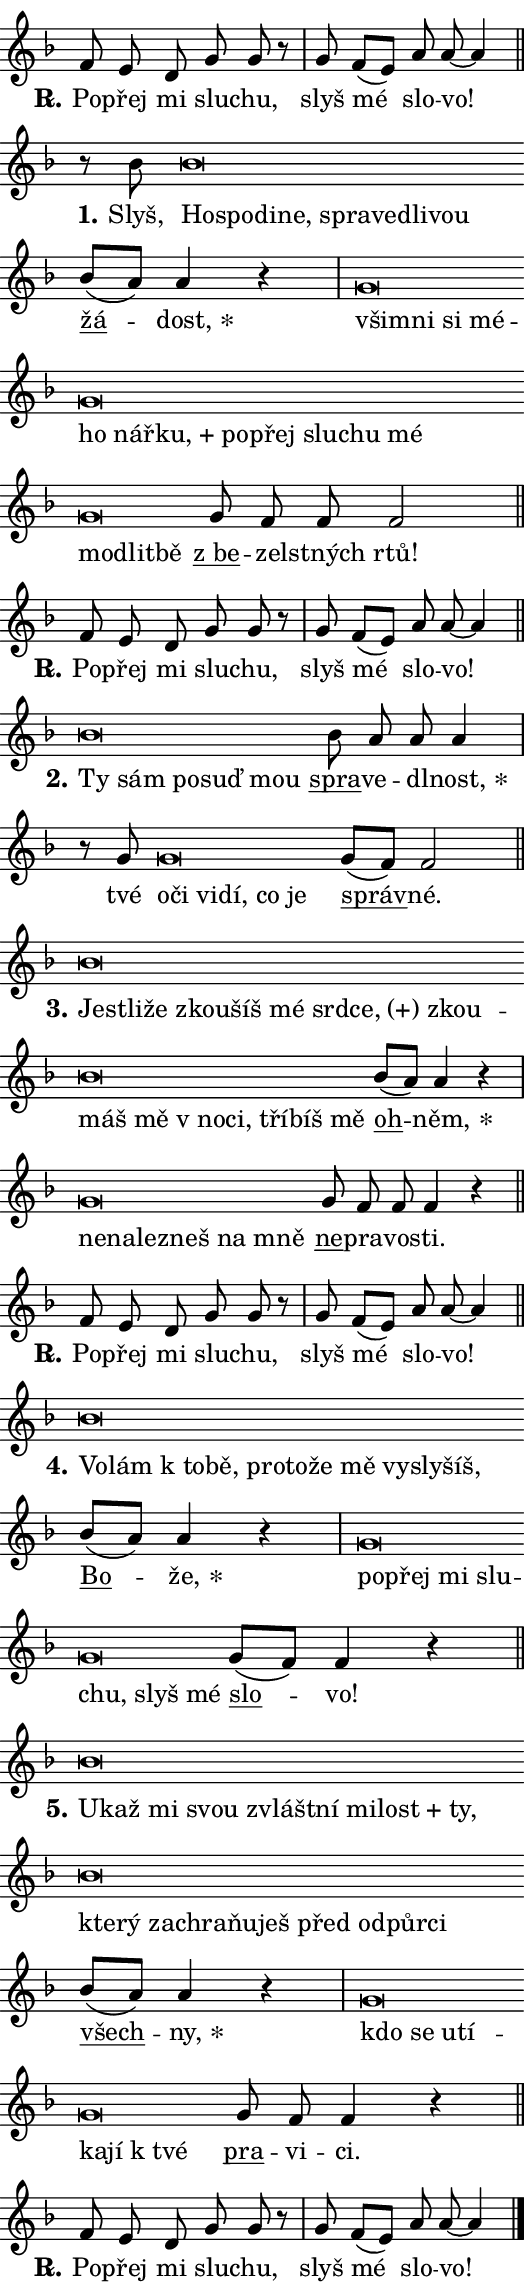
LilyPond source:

\version "2.24.0"
\header { tagline = "" }
\paper {
  indent = 0\cm
  top-margin = 0\cm
  right-margin = 0.13\cm % to fit lyric hyphens
  bottom-margin = 0\cm
  left-margin = 0\cm
  paper-width = 9\cm
  page-breaking = #ly:one-page-breaking
  system-system-spacing.basic-distance = #11
  score-system-spacing.basic-distance = #11
  ragged-last = ##f
}


%% Author: Thomas Morley
%% https://lists.gnu.org/archive/html/lilypond-user/2020-05/msg00002.html
#(define (line-position grob)
"Returns position of @var[grob} in current system:
   @code{'start}, if at first time-step
   @code{'end}, if at last time-step
   @code{'middle} otherwise
"
  (let* ((col (ly:item-get-column grob))
         (ln (ly:grob-object col 'left-neighbor))
         (rn (ly:grob-object col 'right-neighbor))
         (col-to-check-left (if (ly:grob? ln) ln col))
         (col-to-check-right (if (ly:grob? rn) rn col))
         (break-dir-left
           (and
             (ly:grob-property col-to-check-left 'non-musical #f)
             (ly:item-break-dir col-to-check-left)))
         (break-dir-right
           (and
             (ly:grob-property col-to-check-right 'non-musical #f)
             (ly:item-break-dir col-to-check-right))))
        (cond ((eqv? 1 break-dir-left) 'start)
              ((eqv? -1 break-dir-right) 'end)
              (else 'middle))))

#(define (tranparent-at-line-position vctor)
  (lambda (grob)
  "Relying on @code{line-position} select the relevant enry from @var{vctor}.
Used to determine transparency,"
    (case (line-position grob)
      ((end) (not (vector-ref vctor 0)))
      ((middle) (not (vector-ref vctor 1)))
      ((start) (not (vector-ref vctor 2))))))

noteHeadBreakVisibility =
#(define-music-function (break-visibility)(vector?)
"Makes @code{NoteHead}s transparent relying on @var{break-visibility}"
#{
  \override NoteHead.transparent =
    #(tranparent-at-line-position break-visibility)
#})

#(define delete-ledgers-for-transparent-note-heads
  (lambda (grob)
    "Reads whether a @code{NoteHead} is transparent.
If so this @code{NoteHead} is removed from @code{'note-heads} from
@var{grob}, which is supposed to be @code{LedgerLineSpanner}.
As a result ledgers are not printed for this @code{NoteHead}"
    (let* ((nhds-array (ly:grob-object grob 'note-heads))
           (nhds-list
             (if (ly:grob-array? nhds-array)
                 (ly:grob-array->list nhds-array)
                 '()))
           ;; Relies on the transparent-property being done before
           ;; Staff.LedgerLineSpanner.after-line-breaking is executed.
           ;; This is fragile ...
           (to-keep
             (remove
               (lambda (nhd)
                 (ly:grob-property nhd 'transparent #f))
               nhds-list)))
      ;; TODO find a better method to iterate over grob-arrays, similiar
      ;; to filter/remove etc for lists
      ;; For now rebuilt from scratch
      (set! (ly:grob-object grob 'note-heads)  '())
      (for-each
        (lambda (nhd)
          (ly:pointer-group-interface::add-grob grob 'note-heads nhd))
        to-keep))))

squashNotes = {
  \override NoteHead.X-extent = #'(-0.2 . 0.2)
  \override NoteHead.Y-extent = #'(-0.75 . 0)
  \override NoteHead.stencil =
    #(lambda (grob)
       (let ((pos (ly:grob-property grob 'staff-position)))
         (begin
           (if (< pos -7) (display "ERROR: Lower brevis then expected\n") (display ""))
           (if (<= pos -6) ly:text-interface::print ly:note-head::print))))
}
unSquashNotes = {
  \revert NoteHead.X-extent
  \revert NoteHead.Y-extent
  \revert NoteHead.stencil
}

hideNotes = \noteHeadBreakVisibility #begin-of-line-visible
unHideNotes = \noteHeadBreakVisibility #all-visible

% work-around for resetting accidentals
% https://lilypond.org/doc/v2.23/Documentation/notation/displaying-rhythms#unmetered-music
cadenzaMeasure = {
  \cadenzaOff
  \partial 1024 s1024
  \cadenzaOn
}

#(define-markup-command (accent layout props text) (markup?)
  "Underline accented syllable"
  (interpret-markup layout props
    #{\markup \override #'(offset . 4.3) \underline { #text }#}))

responsum = \markup \concat {
  "R" \hspace #-1.05 \path #0.1 #'((moveto 0 0.07) (lineto 0.9 0.8)) \hspace #0.05 "."
}

spaceSize = #0.6828661417322834 % exact space size for TeX Gyre Schola

\layout {
  \context {
    \Staff
    \remove "Time_signature_engraver"
    \override LedgerLineSpanner.after-line-breaking = #delete-ledgers-for-transparent-note-heads
  }
  \context {
    \Lyrics {
      \override LyricSpace.minimum-distance = \spaceSize
      \override LyricText.font-name = #"TeX Gyre Schola"
      \override LyricText.font-size = 1
      \override StanzaNumber.font-name = #"TeX Gyre Schola Bold"
      \override StanzaNumber.font-size = 1
    }
  }
  \context {
    \Score 
    \override NoteHead.text =
      #(lambda (grob) 
        (let ((pos (ly:grob-property grob 'staff-position)))
          #{\markup {
            \combine
              \halign #-0.55 \raise #(if (= pos -6) 0 0.5) \override #'(thickness . 2) \draw-line #'(3.2 . 0)
              \musicglyph "noteheads.sM1"
          }#}))
  }
}

% magnetic-lyrics.ily
%
%   written by
%     Jean Abou Samra <jean@abou-samra.fr>
%     Werner Lemberg <wl@gnu.org>
%
%   adapted by
%     Jiri Hon <jiri.hon@gmail.com>
%
% Version 2022-Apr-15

% https://www.mail-archive.com/lilypond-user@gnu.org/msg149350.html

#(define (Left_hyphen_pointer_engraver context)
   "Collect syllable-hyphen-syllable occurrences in lyrics and store
them in properties.  This engraver only looks to the left.  For
example, if the lyrics input is @code{foo -- bar}, it does the
following.

@itemize @bullet
@item
Set the @code{text} property of the @code{LyricHyphen} grob between
@q{foo} and @q{bar} to @code{foo}.

@item
Set the @code{left-hyphen} property of the @code{LyricText} grob with
text @q{foo} to the @code{LyricHyphen} grob between @q{foo} and
@q{bar}.
@end itemize

Use this auxiliary engraver in combination with the
@code{lyric-@/text::@/apply-@/magnetic-@/offset!} hook."
   (let ((hyphen #f)
         (text #f))
     (make-engraver
      (acknowledgers
       ((lyric-syllable-interface engraver grob source-engraver)
        (set! text grob)))
      (end-acknowledgers
       ((lyric-hyphen-interface engraver grob source-engraver)
        ;(when (not (grob::has-interface grob 'lyric-space-interface))
          (set! hyphen grob)));)
      ((stop-translation-timestep engraver)
       (when (and text hyphen)
         (ly:grob-set-object! text 'left-hyphen hyphen))
       (set! text #f)
       (set! hyphen #f)))))

#(define (lyric-text::apply-magnetic-offset! grob)
   "If the space between two syllables is less than the value in
property @code{LyricText@/.details@/.squash-threshold}, move the right
syllable to the left so that it gets concatenated with the left
syllable.

Use this function as a hook for
@code{LyricText@/.after-@/line-@/breaking} if the
@code{Left_@/hyphen_@/pointer_@/engraver} is active."
   (let ((hyphen (ly:grob-object grob 'left-hyphen #f)))
     (when hyphen
       (let ((left-text (ly:spanner-bound hyphen LEFT)))
         (when (grob::has-interface left-text 'lyric-syllable-interface)
           (let* ((common (ly:grob-common-refpoint grob left-text X))
                  (this-x-ext (ly:grob-extent grob common X))
                  (left-x-ext
                   (begin
                     ;; Trigger magnetism for left-text.
                     (ly:grob-property left-text 'after-line-breaking)
                     (ly:grob-extent left-text common X)))
                  ;; `delta` is the gap width between two syllables.
                  (delta (- (interval-start this-x-ext)
                            (interval-end left-x-ext)))
                  (details (ly:grob-property grob 'details))
                  (threshold (assoc-get 'squash-threshold details 0.2)))
             (when (< delta threshold)
               (let* (;; We have to manipulate the input text so that
                      ;; ligatures crossing syllable boundaries are not
                      ;; disabled.  For languages based on the Latin
                      ;; script this is essentially a beautification.
                      ;; However, for non-Western scripts it can be a
                      ;; necessity.
                      (lt (ly:grob-property left-text 'text))
                      (rt (ly:grob-property grob 'text))
                      (is-space (grob::has-interface hyphen 'lyric-space-interface))
                      (space (if is-space " " ""))
                      (extra-delta (if is-space spaceSize 0))
                      ;; Append new syllable.
                      (ltrt-space (if (and (string? lt) (string? rt))
                                (string-append lt space rt)
                                (make-concat-markup (list lt space rt))))
                      ;; Right-align `ltrt` to the right side.
                      (ltrt-space-markup (grob-interpret-markup
                               grob
                               (make-translate-markup
                                (cons (interval-length this-x-ext) 0)
                                (make-right-align-markup ltrt-space)))))
                 (begin
                   ;; Don't print `left-text`.
                   (ly:grob-set-property! left-text 'stencil #f)
                   ;; Set text and stencil (which holds all collected
                   ;; syllables so far) and shift it to the left.
                   (ly:grob-set-property! grob 'text ltrt-space)
                   (ly:grob-set-property! grob 'stencil ltrt-space-markup)
                   (ly:grob-translate-axis! grob (- (- delta extra-delta)) X))))))))))


#(define (lyric-hyphen::displace-bounds-first grob)
   ;; Make very sure this callback isn't triggered too early.
   (let ((left (ly:spanner-bound grob LEFT))
         (right (ly:spanner-bound grob RIGHT)))
     (ly:grob-property left 'after-line-breaking)
     (ly:grob-property right 'after-line-breaking)
     (ly:lyric-hyphen::print grob)))

squashThreshold = #0.4

\layout {
  \context {
    \Lyrics
    \consists #Left_hyphen_pointer_engraver
    \override LyricText.after-line-breaking =
      #lyric-text::apply-magnetic-offset!
    \override LyricHyphen.stencil = #lyric-hyphen::displace-bounds-first
    \override LyricText.details.squash-threshold = \squashThreshold
    \override LyricHyphen.minimum-distance = 0
    \override LyricHyphen.minimum-length = \squashThreshold
  }
}

squashText = \override LyricText.details.squash-threshold = 9999
unSquashText = \override LyricText.details.squash-threshold = \squashThreshold

leftText = \override LyricText.self-alignment-X = #LEFT
unLeftText = \revert LyricText.self-alignment-X

starOffset = #(lambda (grob) 
                (let ((x_offset (ly:self-alignment-interface::aligned-on-x-parent grob)))
                  (if (= x_offset 0) 0 (+ x_offset 1.2))))

star = #(define-music-function (syllable)(string?)
"Append star separator at the end of a syllable"
#{
  \once \override LyricText.X-offset = #starOffset
  \lyricmode { \markup {
    #syllable
    \override #'((font-name . "TeX Gyre Schola Bold")) \hspace #0.2 \lower #0.65 \larger "*"
  } }
#})

starAccent = #(define-music-function (syllable)(string?)
"Append star separator at the end of a syllable and make accent"
#{
  \once \override LyricText.X-offset = #starOffset
  \lyricmode { \markup {
    \accent #syllable
    \override #'((font-name . "TeX Gyre Schola Bold")) \hspace #0.2 \lower #0.65 \larger "*"
  } }
#})

breath = #(define-music-function (syllable)(string?)
"Append breathing indicator at the end of a syllable"
#{
  \lyricmode { \markup { #syllable "+" } }
#})

optionalBreath = #(define-music-function (syllable)(string?)
"Append optional breathing indicator at the end of a syllable"
#{
  \lyricmode { \markup { #syllable "(+)" } }
#})


\score {
    <<
        \new Voice = "melody" { \cadenzaOn \key f \major \relative { f'8 e d g g r \cadenzaMeasure \bar "|" g f[( e)] a a~ a4 \cadenzaMeasure \bar "||" \break } }
        \new Lyrics \lyricsto "melody" { \lyricmode { \set stanza = \responsum
Po -- přej mi slu -- chu, slyš mé slo -- vo! } }
    >>
    \layout {}
}

\score {
    <<
        \new Voice = "melody" { \cadenzaOn \key f \major \relative { r8 bes'8 \squashNotes bes\breve*1/16 \hideNotes \breve*1/16 \bar "" \breve*1/16 \bar "" \breve*1/16 \bar "" \breve*1/16 \bar "" \breve*1/16 \bar "" \breve*1/16 \breve*1/16 \bar "" \unHideNotes \unSquashNotes \bar "" bes8[( a)] a4 r \cadenzaMeasure \bar "|" \squashNotes g\breve*1/16 \hideNotes \breve*1/16 \bar "" \breve*1/16 \bar "" \breve*1/16 \bar "" \breve*1/16 \bar "" \breve*1/16 \bar "" \breve*1/16 \bar "" \breve*1/16 \bar "" \breve*1/16 \bar "" \breve*1/16 \bar "" \breve*1/16 \bar "" \breve*1/16 \bar "" \breve*1/16 \bar "" \breve*1/16 \breve*1/16 \bar "" \unHideNotes \unSquashNotes \bar "" g8 f f f2 \cadenzaMeasure \bar "||" \break } }
        \new Lyrics \lyricsto "melody" { \lyricmode { \set stanza = "1."
Slyš, \leftText Ho -- \squashText spo -- di -- ne, spra -- ve -- dli -- vou \unLeftText \unSquashText \markup \accent žá -- \star dost, \leftText všim -- \squashText ni si mé -- ho nář -- \breath "ku," po -- přej slu -- chu mé mo -- dlit -- bě \unLeftText \unSquashText \markup \accent "z be" -- ze -- lstných rtů! } }
    >>
    \layout {}
}

\score {
    <<
        \new Voice = "melody" { \cadenzaOn \key f \major \relative { f'8 e d g g r \cadenzaMeasure \bar "|" g f[( e)] a a~ a4 \cadenzaMeasure \bar "||" \break } }
        \new Lyrics \lyricsto "melody" { \lyricmode { \set stanza = \responsum
Po -- přej mi slu -- chu, slyš mé slo -- vo! } }
    >>
    \layout {}
}

\score {
    <<
        \new Voice = "melody" { \cadenzaOn \key f \major \relative { \squashNotes bes'\breve*1/16 \hideNotes \breve*1/16 \bar "" \breve*1/16 \bar "" \breve*1/16 \breve*1/16 \bar "" \unHideNotes \unSquashNotes \bar "" bes8 a a a4 \cadenzaMeasure \bar "|" r8 g8 \squashNotes g\breve*1/16 \hideNotes \breve*1/16 \bar "" \breve*1/16 \bar "" \breve*1/16 \bar "" \breve*1/16 \breve*1/16 \bar "" \unHideNotes \unSquashNotes \bar "" g8[( f)] f2 \cadenzaMeasure \bar "||" \break } }
        \new Lyrics \lyricsto "melody" { \lyricmode { \set stanza = "2."
\leftText Ty \squashText sám po -- suď mou \unLeftText \unSquashText \markup \accent spra -- ve -- dl -- \star nost, tvé \leftText o -- \squashText či vi -- dí, co je \unLeftText \unSquashText \markup \accent správ -- né. } }
    >>
    \layout {}
}

\score {
    <<
        \new Voice = "melody" { \cadenzaOn \key f \major \relative { \squashNotes bes'\breve*1/16 \hideNotes \breve*1/16 \bar "" \breve*1/16 \bar "" \breve*1/16 \bar "" \breve*1/16 \bar "" \breve*1/16 \bar "" \breve*1/16 \bar "" \breve*1/16 \bar "" \breve*1/16 \bar "" \breve*1/16 \bar "" \breve*1/16 \bar "" \breve*1/16 \bar "" \breve*1/16 \bar "" \breve*1/16 \bar "" \breve*1/16 \breve*1/16 \bar "" \unHideNotes \unSquashNotes \bar "" bes8[( a)] a4 r \cadenzaMeasure \bar "|" \squashNotes g\breve*1/16 \hideNotes \breve*1/16 \bar "" \breve*1/16 \bar "" \breve*1/16 \bar "" \breve*1/16 \breve*1/16 \bar "" \unHideNotes \unSquashNotes \bar "" g8 f f f4 r \cadenzaMeasure \bar "||" \break } }
        \new Lyrics \lyricsto "melody" { \lyricmode { \set stanza = "3."
\leftText Je -- \squashText stli -- že zkou -- šíš mé srd -- \optionalBreath ce, zkou -- máš mě "v no" -- ci, tří -- bíš mě \unLeftText \unSquashText \markup \accent oh -- \star něm, \leftText ne -- \squashText na -- lez -- neš na mně \unLeftText \unSquashText \markup \accent ne -- pra -- vo -- sti. } }
    >>
    \layout {}
}

\score {
    <<
        \new Voice = "melody" { \cadenzaOn \key f \major \relative { f'8 e d g g r \cadenzaMeasure \bar "|" g f[( e)] a a~ a4 \cadenzaMeasure \bar "||" \break } }
        \new Lyrics \lyricsto "melody" { \lyricmode { \set stanza = \responsum
Po -- přej mi slu -- chu, slyš mé slo -- vo! } }
    >>
    \layout {}
}

\score {
    <<
        \new Voice = "melody" { \cadenzaOn \key f \major \relative { \squashNotes bes'\breve*1/16 \hideNotes \breve*1/16 \bar "" \breve*1/16 \bar "" \breve*1/16 \bar "" \breve*1/16 \bar "" \breve*1/16 \bar "" \breve*1/16 \bar "" \breve*1/16 \bar "" \breve*1/16 \bar "" \breve*1/16 \breve*1/16 \bar "" \unHideNotes \unSquashNotes \bar "" bes8[( a)] a4 r \cadenzaMeasure \bar "|" \squashNotes g\breve*1/16 \hideNotes \breve*1/16 \bar "" \breve*1/16 \bar "" \breve*1/16 \bar "" \breve*1/16 \bar "" \breve*1/16 \breve*1/16 \bar "" \unHideNotes \unSquashNotes \bar "" g8[( f)] f4 r \cadenzaMeasure \bar "||" \break } }
        \new Lyrics \lyricsto "melody" { \lyricmode { \set stanza = "4."
\leftText Vo -- \squashText lám "k to" -- bě, pro -- to -- že mě vy -- sly -- šíš, \unLeftText \unSquashText \markup \accent Bo -- \star že, \leftText po -- \squashText přej mi slu -- chu, slyš mé \unLeftText \unSquashText \markup \accent slo -- vo! } }
    >>
    \layout {}
}

\score {
    <<
        \new Voice = "melody" { \cadenzaOn \key f \major \relative { \squashNotes bes'\breve*1/16 \hideNotes \breve*1/16 \bar "" \breve*1/16 \bar "" \breve*1/16 \bar "" \breve*1/16 \bar "" \breve*1/16 \bar "" \breve*1/16 \bar "" \breve*1/16 \bar "" \breve*1/16 \bar "" \breve*1/16 \bar "" \breve*1/16 \bar "" \breve*1/16 \bar "" \breve*1/16 \bar "" \breve*1/16 \bar "" \breve*1/16 \bar "" \breve*1/16 \bar "" \breve*1/16 \bar "" \breve*1/16 \breve*1/16 \bar "" \unHideNotes \unSquashNotes \bar "" bes8[( a)] a4 r \cadenzaMeasure \bar "|" \squashNotes g\breve*1/16 \hideNotes \breve*1/16 \bar "" \breve*1/16 \bar "" \breve*1/16 \bar "" \breve*1/16 \bar "" \breve*1/16 \breve*1/16 \bar "" \unHideNotes \unSquashNotes \bar "" g8 f f4 r \cadenzaMeasure \bar "||" \break } }
        \new Lyrics \lyricsto "melody" { \lyricmode { \set stanza = "5."
\leftText U -- \squashText kaž mi svou zvlášt -- ní mi -- \breath "lost" ty, kte -- rý za -- chra -- ňu -- ješ před od -- půr -- ci \unLeftText \unSquashText \markup \accent všech -- \star ny, \leftText kdo \squashText se u -- tí -- ka -- jí "k tvé" \unLeftText \unSquashText \markup \accent pra -- vi -- ci. } }
    >>
    \layout {}
}

\score {
    <<
        \new Voice = "melody" { \cadenzaOn \key f \major \relative { f'8 e d g g r \cadenzaMeasure \bar "|" g f[( e)] a a~ a4 \cadenzaMeasure \bar "||" \break } \bar "|." }
        \new Lyrics \lyricsto "melody" { \lyricmode { \set stanza = \responsum
Po -- přej mi slu -- chu, slyš mé slo -- vo! } }
    >>
    \layout {}
}
